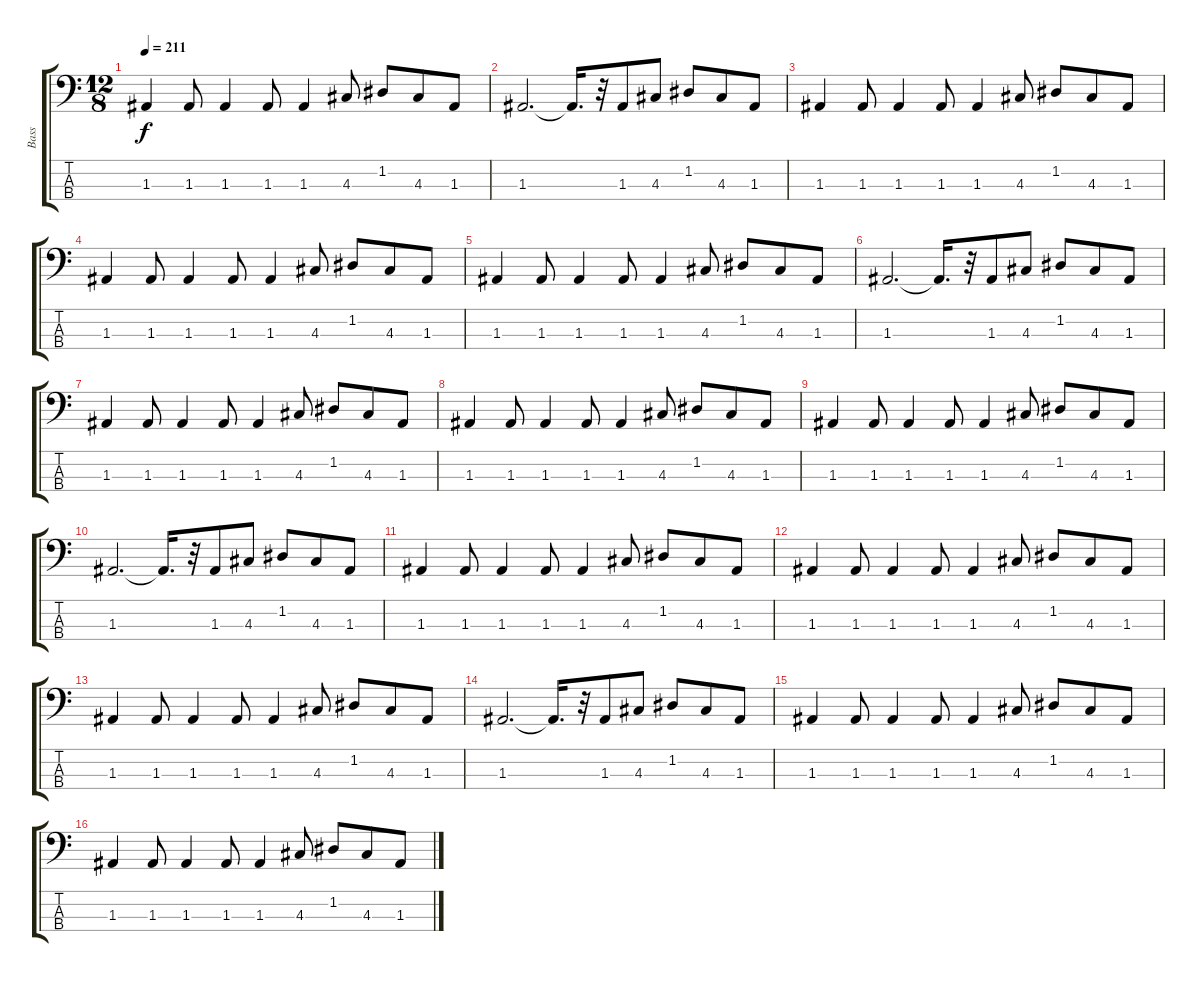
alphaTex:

\track ("Bass" "Bass") {instrument slapbass2}
\staff {score tabs}
\tuning (G2 D2 A1 E1) {hide}
\ts (12 8)
\tempo 211
\clef f4
\ks c
1.3.4{dy f} 1.3.8 1.3.4 1.3.8 1.3.4 4.3.8 1.2.8 4.3.8 1.3.8 |
1.3.2{d} 1.3{t}.16{d} r.32 1.3.8 4.3.8 1.2.8 4.3.8 1.3.8 |
1.3.4 1.3.8 1.3.4 1.3.8 1.3.4 4.3.8 1.2.8 4.3.8 1.3.8 |
1.3.4 1.3.8 1.3.4 1.3.8 1.3.4 4.3.8 1.2.8 4.3.8 1.3.8 |
1.3.4 1.3.8 1.3.4 1.3.8 1.3.4 4.3.8 1.2.8 4.3.8 1.3.8 |
1.3.2{d} 1.3{t}.16{d} r.32 1.3.8 4.3.8 1.2.8 4.3.8 1.3.8 |
1.3.4 1.3.8 1.3.4 1.3.8 1.3.4 4.3.8 1.2.8 4.3.8 1.3.8 |
1.3.4 1.3.8 1.3.4 1.3.8 1.3.4 4.3.8 1.2.8 4.3.8 1.3.8 |
1.3.4 1.3.8 1.3.4 1.3.8 1.3.4 4.3.8 1.2.8 4.3.8 1.3.8 |
1.3.2{d} 1.3{t}.16{d} r.32 1.3.8 4.3.8 1.2.8 4.3.8 1.3.8 |
1.3.4 1.3.8 1.3.4 1.3.8 1.3.4 4.3.8 1.2.8 4.3.8 1.3.8 |
1.3.4 1.3.8 1.3.4 1.3.8 1.3.4 4.3.8 1.2.8 4.3.8 1.3.8 |
1.3.4 1.3.8 1.3.4 1.3.8 1.3.4 4.3.8 1.2.8 4.3.8 1.3.8 |
1.3.2{d} 1.3{t}.16{d} r.32 1.3.8 4.3.8 1.2.8 4.3.8 1.3.8 |
1.3.4 1.3.8 1.3.4 1.3.8 1.3.4 4.3.8 1.2.8 4.3.8 1.3.8 |
1.3.4 1.3.8 1.3.4 1.3.8 1.3.4 4.3.8 1.2.8 4.3.8 1.3.8
